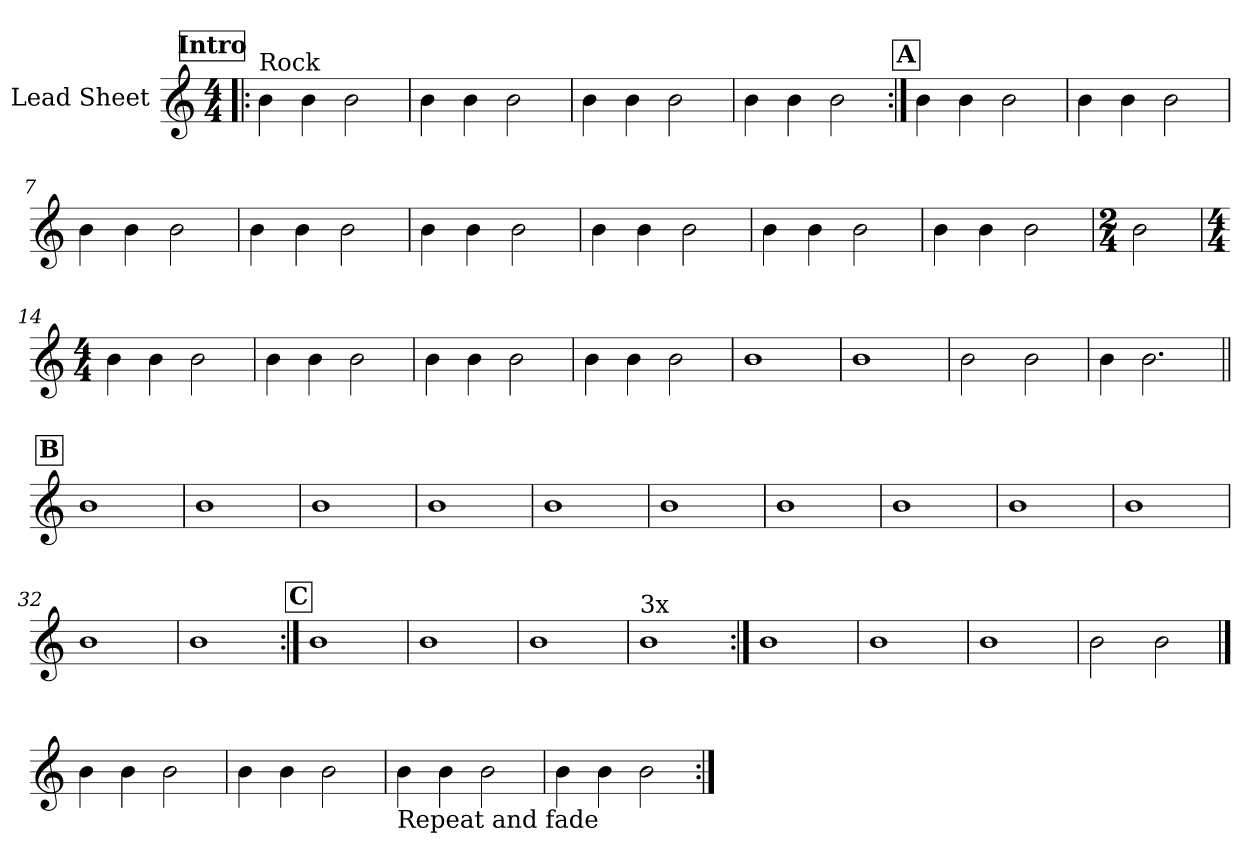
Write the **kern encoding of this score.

**kern
*part1
*staff1
*I"Lead Sheet
*clefG2
*k[]
*M4/4
*MM147
!!LO:REH:place=s1:a:fs=14:t=Intro
=1!|:
!LO:TX:a:t=Rock
4b\
4b\
2b\
=2
4b\
4b\
2b\
=3
4b\
4b\
2b\
=4
4b\
4b\
2b\
!!LO:LB:g=z
!!LO:REH:place=s1:a:fs=14:t=A
=5:|!
4b\
4b\
2b\
=6
4b\
4b\
2b\
=7
4b\
4b\
2b\
=8
4b\
4b\
2b\
!!LO:LB:g=z
=9
4b\
4b\
2b\
=10
4b\
4b\
2b\
=11
4b\
4b\
2b\
=12
4b\
4b\
2b\
=13
*M2/4
2b\
!!LO:LB:g=z
=14
*M4/4
4b\
4b\
2b\
=15
4b\
4b\
2b\
=16
4b\
4b\
2b\
=17
4b\
4b\
2b\
!!LO:LB:g=z
=18
1b
=19
1b
=20
2b\
2b\
=21
4b\
2.b\
!!LO:LB:g=z
!!LO:REH:place=s1:a:fs=14:t=B
=22||
1b
=23
1b
=24
1b
=25
1b
!!LO:LB:g=z
=26
1b
=27
1b
=28
1b
=29
1b
!!LO:LB:g=z
=30
1b
=31
1b
=32
1b
=33
1b
!!LO:LB:g=z
!!LO:REH:place=s1:a:fs=14:t=C
=34:|!
1b
=35
1b
=36
1b
=37
!LO:TX:a:t=3x
1b
=38:|!
1b
=39
1b
!!LO:LB:g=z
=40
1b
=41
2b\
2b\
!!LO:PB:g=z
==42
4b\
4b\
2b\
=43
4b\
4b\
2b\
=44
!LO:TX:b:t=Repeat and fade
4b\
4b\
2b\
=45
4b\
4b\
2b\
=:|!
*-
